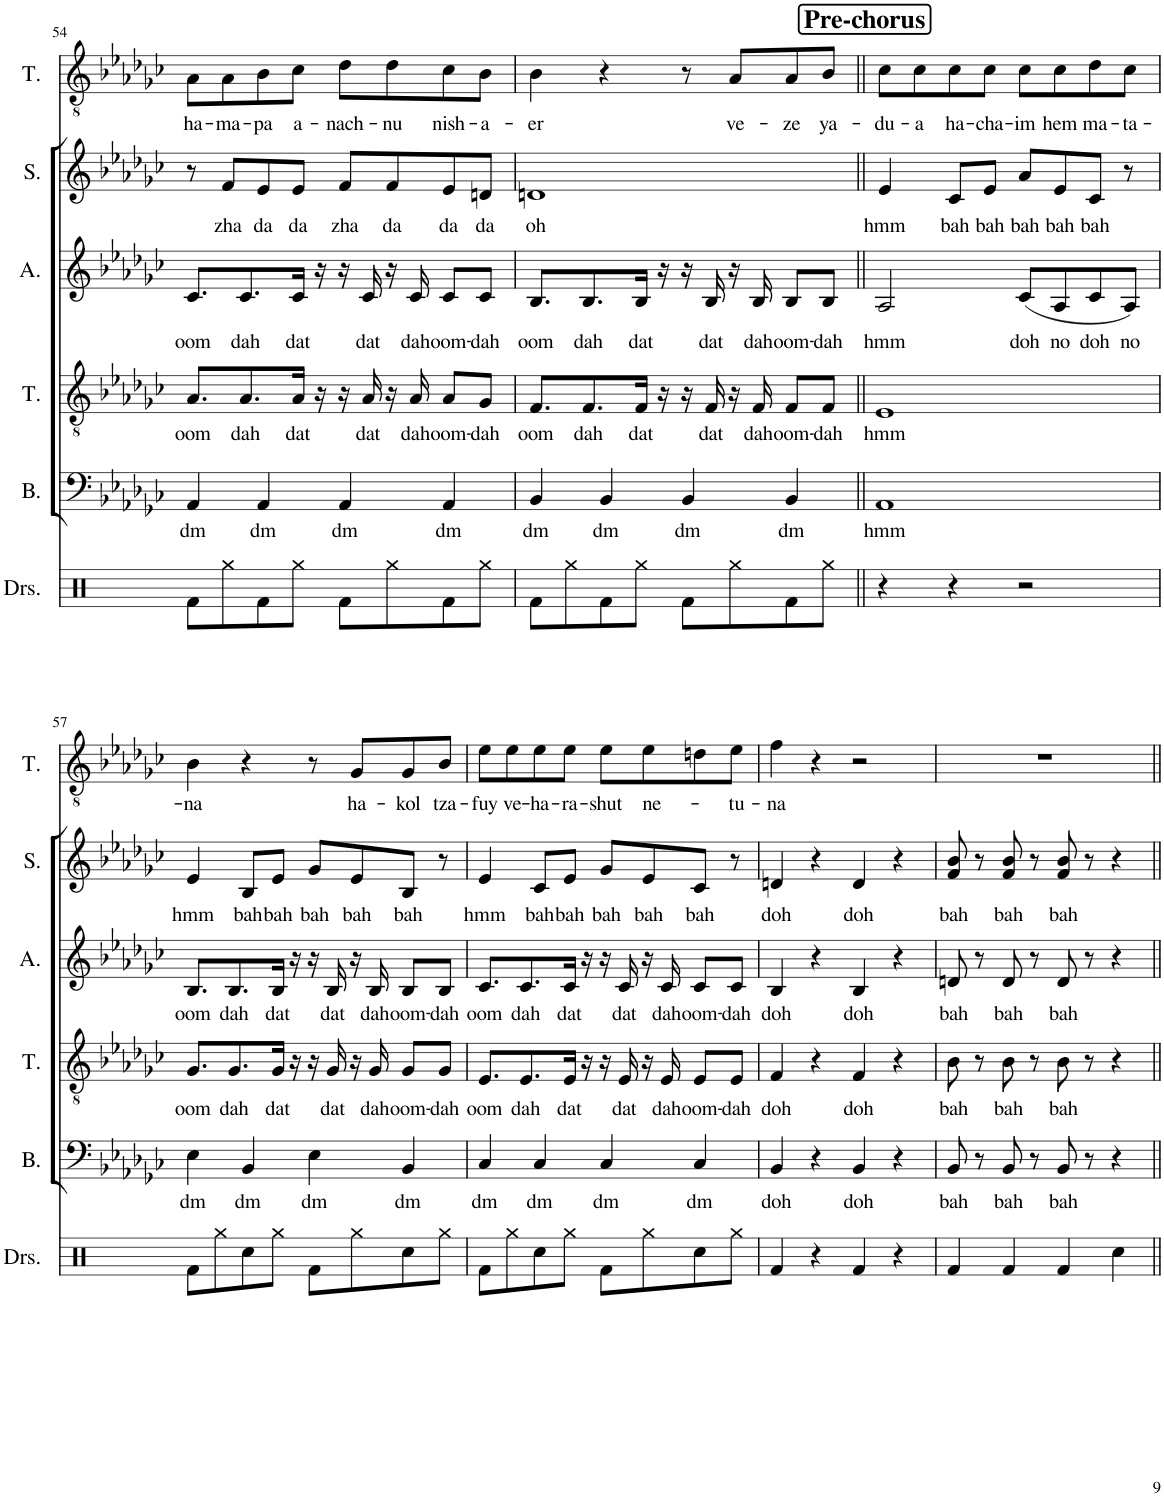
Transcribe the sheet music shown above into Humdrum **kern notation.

**kern	**kern	**text	**kern	**text	**kern	**text	**kern	**text	**kern	**text
*part6	*part5	*part5	*part4	*part4	*part3	*part3	*part2	*part2	*part1	*part1
*staff6	*staff5	*staff5	*staff4	*staff4	*staff3	*staff3	*staff2	*staff2	*staff1	*staff1
*I"Drumset	*I"Bass	*	*I"Tenor	*	*I"Alto	*	*I"Soprano	*	*I"Tenor	*
*I'Drs.	*I'B.	*	*I'T.	*	*I'A.	*	*I'S.	*	*I'T.	*
!!LO:PB:g=z
*clefX	*clefF4	*	*clefGv2	*	*clefG2	*	*clefG2	*	*clefGv2	*
*k[]	*k[b-e-a-d-g-c-]	*	*k[b-e-a-d-g-c-]	*	*k[b-e-a-d-g-c-]	*	*k[b-e-a-d-g-c-]	*	*k[b-e-a-d-g-c-]	*
*M4/4	*M4/4	*	*M4/4	*	*M4/4	*	*M4/4	*	*M4/4	*
=54	=54	=54	=54	=54	=54	=54	=54	=54	=54	=54
!	!	!LO:LY:b	!	!LO:LY:b	!	!LO:LY:b	!	!	!	!LO:LY:b
8Rf\L	4AA-/	dm	8.A-/L	oom	8.c-/L	oom	8r	.	8A-\L	ha-
!	!	!	!	!	!	!	!	!LO:LY:b	!	!LO:LY:b
8Rgg\	.	.	.	.	.	.	8f/L	zha	8A-\	-ma-
!	!	!	!	!LO:LY:b	!	!LO:LY:b	!	!	!	!
.	.	.	8.A-/	dah	8.c-/	dah	.	.	.	.
!	!	!LO:LY:b	!	!	!	!	!	!LO:LY:b	!	!LO:LY:b
8Rf\	4AA-/	dm	.	.	.	.	8e-/	da	8B-\	-pa
!	!	!	!	!LO:LY:b	!	!LO:LY:b	!	!LO:LY:b	!	!LO:LY:b
8Rgg\J	.	.	16A-/Jk	dat	16c-/Jk	dat	8e-/J	da	8c-\J	a-
.	.	.	16r	.	16r	.	.	.	.	.
!	!	!LO:LY:b	!	!	!	!	!	!LO:LY:b	!	!LO:LY:b
8Rf\L	4AA-/	dm	16r	.	16r	.	8f/L	zha	8d-\L	-nach-
!	!	!	!	!LO:LY:b	!	!LO:LY:b	!	!	!	!
.	.	.	16A-/	dat	16c-/	dat	.	.	.	.
!	!	!	!	!	!	!	!	!LO:LY:b	!	!LO:LY:b
8Rgg\	.	.	16r	.	16r	.	8f/	da	8d-\	-nu
!	!	!	!	!LO:LY:b	!	!LO:LY:b	!	!	!	!
.	.	.	16A-/	dah	16c-/	dah	.	.	.	.
!	!	!LO:LY:b	!	!LO:LY:b	!	!LO:LY:b	!	!LO:LY:b	!	!LO:LY:b
8Rf\	4AA-/	dm	8A-/L	oom-	8c-/L	oom-	8e-/	da	8c-\	nish-
!	!	!	!	!LO:LY:b	!	!LO:LY:b	!	!LO:LY:b	!	!LO:LY:b
8Rgg\J	.	.	8G-/J	-dah	8c-/J	-dah	8dn/J	da	8B-\J	-a-
=55	=55	=55	=55	=55	=55	=55	=55	=55	=55	=55
!	!	!LO:LY:b	!	!LO:LY:b	!	!LO:LY:b	!	!LO:LY:b	!	!LO:LY:b
8Rf\L	4BB-/	dm	8.F/L	oom	8.B-/L	oom	1dn	oh	4B-\	-er
8Rgg\	.	.	.	.	.	.	.	.	.	.
!	!	!	!	!LO:LY:b	!	!LO:LY:b	!	!	!	!
.	.	.	8.F/	dah	8.B-/	dah	.	.	.	.
!	!	!LO:LY:b	!	!	!	!	!	!	!	!
8Rf\	4BB-/	dm	.	.	.	.	.	.	4r	.
!	!	!	!	!LO:LY:b	!	!LO:LY:b	!	!	!	!
8Rgg\J	.	.	16F/Jk	dat	16B-/Jk	dat	.	.	.	.
.	.	.	16r	.	16r	.	.	.	.	.
!	!	!LO:LY:b	!	!	!	!	!	!	!	!
8Rf\L	4BB-/	dm	16r	.	16r	.	.	.	8r	.
!	!	!	!	!LO:LY:b	!	!LO:LY:b	!	!	!	!
.	.	.	16F/	dat	16B-/	dat	.	.	.	.
!	!	!	!	!	!	!	!	!	!	!LO:LY:b
8Rgg\	.	.	16r	.	16r	.	.	.	8A-/L	ve-
!	!	!	!	!LO:LY:b	!	!LO:LY:b	!	!	!	!
.	.	.	16F/	dah	16B-/	dah	.	.	.	.
!	!	!LO:LY:b	!	!LO:LY:b	!	!LO:LY:b	!	!	!	!LO:LY:b
8Rf\	4BB-/	dm	8F/L	oom-	8B-/L	oom-	.	.	8A-/	-ze
!	!	!	!	!LO:LY:b	!	!LO:LY:b	!	!	!	!LO:LY:b
8Rgg\J	.	.	8F/J	-dah	8B-/J	-dah	.	.	8B-/J	ya-
!!LO:REH:place=s1:a:B:cj:fs=14:t=Pre-chorus
=56||	=56||	=56||	=56||	=56||	=56||	=56||	=56||	=56||	=56||	=56||
!	!	!LO:LY:b	!	!LO:LY:b	!	!LO:LY:b	!	!LO:LY:b	!	!LO:LY:b
4r	1AA-	hmm	1E-	hmm	2A-/	hmm	4e-/	hmm	8c-\L	-du-
!	!	!	!	!	!	!	!	!	!	!LO:LY:b
.	.	.	.	.	.	.	.	.	8c-\	-a
!	!	!	!	!	!	!	!	!LO:LY:b	!	!LO:LY:b
4r	.	.	.	.	.	.	8c-/L	bah	8c-\	ha-
!	!	!	!	!	!	!	!	!LO:LY:b	!	!LO:LY:b
.	.	.	.	.	.	.	8e-/J	bah	8c-\J	-cha-
!	!	!	!	!	!	!LO:LY:b	!	!LO:LY:b	!	!LO:LY:b
2r	.	.	.	.	(8c-/L	doh	8a-/L	bah	8c-\L	-im
!	!	!	!	!	!	!LO:LY:b	!	!LO:LY:b	!	!LO:LY:b
.	.	.	.	.	8A-/	no	8e-/	bah	8c-\	hem
!	!	!	!	!	!	!LO:LY:b	!	!LO:LY:b	!	!LO:LY:b
.	.	.	.	.	8c-/	doh	8c-/J	bah	8d-\	ma-
!	!	!	!	!	!	!LO:LY:b	!	!	!	!LO:LY:b
.	.	.	.	.	8A-/J)	no	8r	.	8c-\J	-ta-
!!LO:LB:g=z
=57	=57	=57	=57	=57	=57	=57	=57	=57	=57	=57
!	!	!LO:LY:b	!	!LO:LY:b	!	!LO:LY:b	!	!LO:LY:b	!	!LO:LY:b
8Rf\L	4E-\	dm	8.G-/L	oom	8.B-/L	oom	4e-/	hmm	4B-\	-na
8Rgg\	.	.	.	.	.	.	.	.	.	.
!	!	!	!	!LO:LY:b	!	!LO:LY:b	!	!	!	!
.	.	.	8.G-/	dah	8.B-/	dah	.	.	.	.
!	!	!LO:LY:b	!	!	!	!	!	!LO:LY:b	!	!
8Rcc\	4BB-/	dm	.	.	.	.	8B-/L	bah	4r	.
!	!	!	!	!LO:LY:b	!	!LO:LY:b	!	!LO:LY:b	!	!
8Rgg\J	.	.	16G-/Jk	dat	16B-/Jk	dat	8e-/J	bah	.	.
.	.	.	16r	.	16r	.	.	.	.	.
!	!	!LO:LY:b	!	!	!	!	!	!LO:LY:b	!	!
8Rf\L	4E-\	dm	16r	.	16r	.	8g-/L	bah	8r	.
!	!	!	!	!LO:LY:b	!	!LO:LY:b	!	!	!	!
.	.	.	16G-/	dat	16B-/	dat	.	.	.	.
!	!	!	!	!	!	!	!	!LO:LY:b	!	!LO:LY:b
8Rgg\	.	.	16r	.	16r	.	8e-/	bah	8G-/L	ha-
!	!	!	!	!LO:LY:b	!	!LO:LY:b	!	!	!	!
.	.	.	16G-/	dah	16B-/	dah	.	.	.	.
!	!	!LO:LY:b	!	!LO:LY:b	!	!LO:LY:b	!	!LO:LY:b	!	!LO:LY:b
8Rcc\	4BB-/	dm	8G-/L	oom-	8B-/L	oom-	8B-/J	bah	8G-/	-kol
!	!	!	!	!LO:LY:b	!	!LO:LY:b	!	!	!	!LO:LY:b
8Rgg\J	.	.	8G-/J	-dah	8B-/J	-dah	8r	.	8B-/J	tza-
=58	=58	=58	=58	=58	=58	=58	=58	=58	=58	=58
!	!	!LO:LY:b	!	!LO:LY:b	!	!LO:LY:b	!	!LO:LY:b	!	!LO:LY:b
8Rf\L	4C-/	dm	8.E-/L	oom	8.c-/L	oom	4e-/	hmm	8e-\L	-fuy
!	!	!	!	!	!	!	!	!	!	!LO:LY:b
8Rgg\	.	.	.	.	.	.	.	.	8e-\	ve-
!	!	!	!	!LO:LY:b	!	!LO:LY:b	!	!	!	!
.	.	.	8.E-/	dah	8.c-/	dah	.	.	.	.
!	!	!LO:LY:b	!	!	!	!	!	!LO:LY:b	!	!LO:LY:b
8Rcc\	4C-/	dm	.	.	.	.	8c-/L	bah	8e-\	-ha-
!	!	!	!	!LO:LY:b	!	!LO:LY:b	!	!LO:LY:b	!	!LO:LY:b
8Rgg\J	.	.	16E-/Jk	dat	16c-/Jk	dat	8e-/J	bah	8e-\J	-ra-
.	.	.	16r	.	16r	.	.	.	.	.
!	!	!LO:LY:b	!	!	!	!	!	!LO:LY:b	!	!LO:LY:b
8Rf\L	4C-/	dm	16r	.	16r	.	8g-/L	bah	8e-\L	-shut
!	!	!	!	!LO:LY:b	!	!LO:LY:b	!	!	!	!
.	.	.	16E-/	dat	16c-/	dat	.	.	.	.
!	!	!	!	!	!	!	!	!LO:LY:b	!	!LO:LY:b
8Rgg\	.	.	16r	.	16r	.	8e-/	bah	8e-\	ne-
!	!	!	!	!LO:LY:b	!	!LO:LY:b	!	!	!	!
.	.	.	16E-/	dah	16c-/	dah	.	.	.	.
!	!	!LO:LY:b	!	!LO:LY:b	!	!LO:LY:b	!	!LO:LY:b	!	!
8Rcc\	4C-/	dm	8E-/L	oom-	8c-/L	oom-	8c-/J	bah	8dn\	.
!	!	!	!	!LO:LY:b	!	!LO:LY:b	!	!	!	!LO:LY:b
8Rgg\J	.	.	8E-/J	-dah	8c-/J	-dah	8r	.	8e-\J	-tu-
=59	=59	=59	=59	=59	=59	=59	=59	=59	=59	=59
!	!	!LO:LY:b	!	!LO:LY:b	!	!LO:LY:b	!	!LO:LY:b	!	!LO:LY:b
4Rf/	4BB-/	doh	4F/	doh	4B-/	doh	4dn/	doh	4f\	-na
4r	4r	.	4r	.	4r	.	4r	.	4r	.
!	!	!LO:LY:b	!	!LO:LY:b	!	!LO:LY:b	!	!LO:LY:b	!	!
4Rf/	4BB-/	doh	4F/	doh	4B-/	doh	4d/	doh	2r	.
4r	4r	.	4r	.	4r	.	4r	.	.	.
=60	=60	=60	=60	=60	=60	=60	=60	=60	=60	=60
!	!	!LO:LY:b	!	!LO:LY:b	!	!LO:LY:b	!	!LO:LY:b	!	!
4Rf/	8BB-/	bah	8B-\	bah	8dn/	bah	8f/ 8b-/	bah	1r	.
.	8r	.	8r	.	8r	.	8r	.	.	.
!	!	!LO:LY:b	!	!LO:LY:b	!	!LO:LY:b	!	!LO:LY:b	!	!
4Rf/	8BB-/	bah	8B-\	bah	8d/	bah	8f/ 8b-/	bah	.	.
.	8r	.	8r	.	8r	.	8r	.	.	.
!	!	!LO:LY:b	!	!LO:LY:b	!	!LO:LY:b	!	!LO:LY:b	!	!
4Rf/	8BB-/	bah	8B-\	bah	8d/	bah	8f/ 8b-/	bah	.	.
.	8r	.	8r	.	8r	.	8r	.	.	.
4Rcc\	4r	.	4r	.	4r	.	4r	.	.	.
=||	=||	=||	=||	=||	=||	=||	=||	=||	=||	=||
*-	*-	*-	*-	*-	*-	*-	*-	*-	*-	*-
